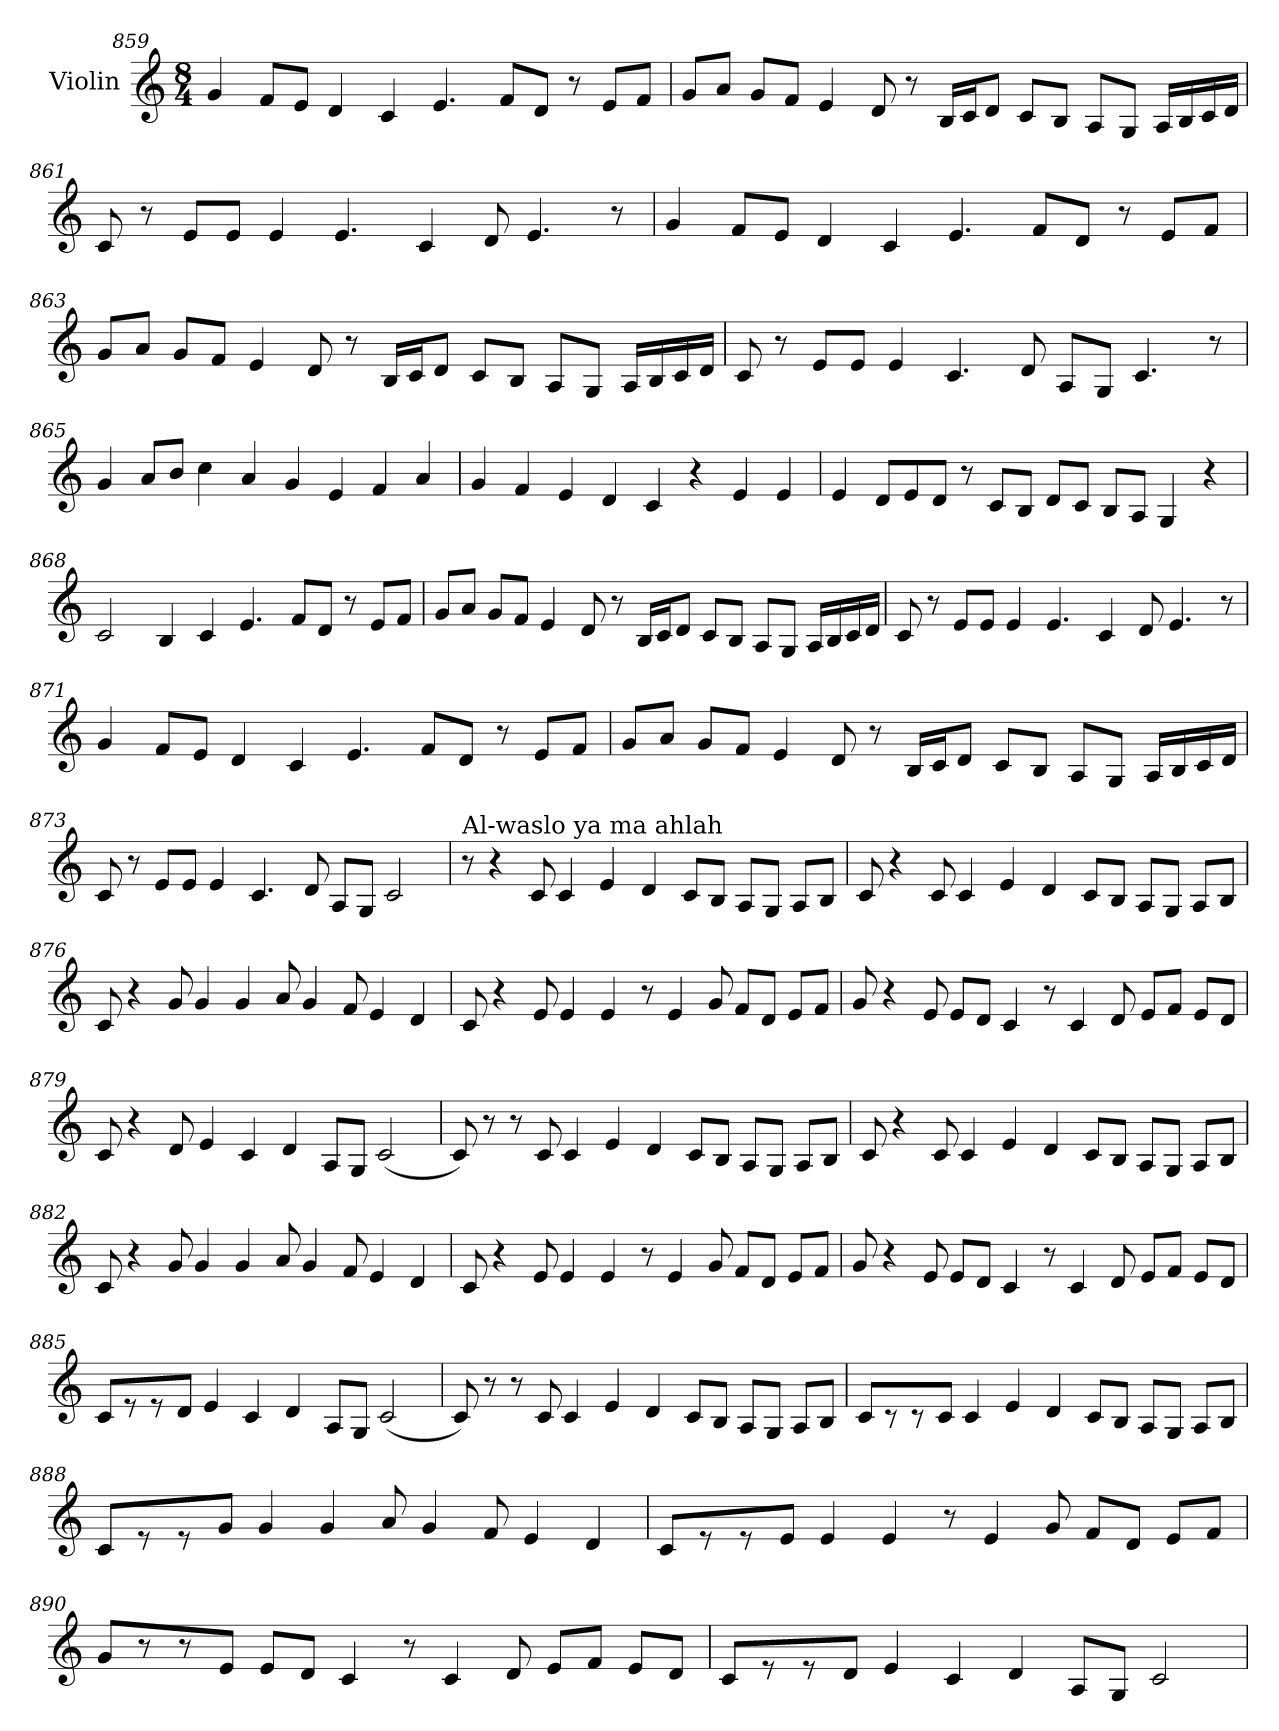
**kern
*part1
*staff1
*I"Violin
*clefG2
*k[]
*M8/4
=859
4g/
8f/L
8e/J
4d/
4c/
4.e/
8f/L
8d/J
8r
8e/L
8f/J
!!LO:LB:g=z
=860
8g/L
8a/J
8g/L
8f/J
4e/
8d/
8r
16B/LL
16c/J
8d/J
8c/L
8B/J
8A/L
8G/J
16A/LL
16B/
16c/
16d/JJ
=861
8c/
8r
8e/L
8e/J
4e/
4.e/
4c/
8d/
4.e/
8r
!!LO:PB:g=z
=862
4g/
8f/L
8e/J
4d/
4c/
4.e/
8f/L
8d/J
8r
8e/L
8f/J
=863
8g/L
8a/J
8g/L
8f/J
4e/
8d/
8r
16B/LL
16c/J
8d/J
8c/L
8B/J
8A/L
8G/J
16A/LL
16B/
16c/
16d/JJ
!!LO:LB:g=z
=864
8c/
8r
8e/L
8e/J
4e/
4.c/
8d/
8A/L
8G/J
4.c/
8r
=865
4g/
8a/L
8b/J
4cc\
4a/
4g/
4e/
4f/
4a/
=866
4g/
4f/
4e/
4d/
4c/
4r
4e/
4e/
!!LO:LB:g=z
=867
4e/
8d/L
8e/
8d/J
8r
8c/L
8B/J
8d/L
8c/J
8B/L
8A/J
4G/
4r
=868
2c/
4B/
4c/
4.e/
8f/L
8d/J
8r
8e/L
8f/J
!!LO:LB:g=z
=869
8g/L
8a/J
8g/L
8f/J
4e/
8d/
8r
16B/LL
16c/J
8d/J
8c/L
8B/J
8A/L
8G/J
16A/LL
16B/
16c/
16d/JJ
=870
8c/
8r
8e/L
8e/J
4e/
4.e/
4c/
8d/
4.e/
8r
!!LO:LB:g=z
=871
4g/
8f/L
8e/J
4d/
4c/
4.e/
8f/L
8d/J
8r
8e/L
8f/J
=872
8g/L
8a/J
8g/L
8f/J
4e/
8d/
8r
16B/LL
16c/J
8d/J
8c/L
8B/J
8A/L
8G/J
16A/LL
16B/
16c/
16d/JJ
!!LO:LB:g=z
=873
8c/
8r
8e/L
8e/J
4e/
4.c/
8d/
8A/L
8G/J
2c/
=874
!LO:TX:a:t=Al-waslo ya ma ahlah
8r
4r
8c/
4c/
4e/
4d/
8c/L
8B/J
8A/L
8G/J
8A/L
8B/J
!!LO:LB:g=z
=875
8c/
4r
8c/
4c/
4e/
4d/
8c/L
8B/J
8A/L
8G/J
8A/L
8B/J
=876
8c/
4r
8g/
4g/
4g/
8a/
4g/
8f/
4e/
4d/
!!LO:LB:g=z
=877
8c/
4r
8e/
4e/
4e/
8r
4e/
8g/
8f/L
8d/J
8e/L
8f/J
=878
8g/
4r
8e/
8e/L
8d/J
4c/
8r
4c/
8d/
8e/L
8f/J
8e/L
8d/J
!!LO:PB:g=z
=879
8c/
4r
8d/
4e/
4c/
4d/
8A/L
8G/J
(<2c/
=880
8c/)
8r
8r
8c/
4c/
4e/
4d/
8c/L
8B/J
8A/L
8G/J
8A/L
8B/J
!!LO:LB:g=z
=881
8c/
4r
8c/
4c/
4e/
4d/
8c/L
8B/J
8A/L
8G/J
8A/L
8B/J
=882
8c/
4r
8g/
4g/
4g/
8a/
4g/
8f/
4e/
4d/
!!LO:LB:g=z
=883
8c/
4r
8e/
4e/
4e/
8r
4e/
8g/
8f/L
8d/J
8e/L
8f/J
=884
8g/
4r
8e/
8e/L
8d/J
4c/
8r
4c/
8d/
8e/L
8f/J
8e/L
8d/J
!!LO:LB:g=z
=885
8c/L
8r
8r
8d/J
4e/
4c/
4d/
8A/L
8G/J
(<2c/
=886
8c/)
8r
8r
8c/
4c/
4e/
4d/
8c/L
8B/J
8A/L
8G/J
8A/L
8B/J
!!LO:LB:g=z
=887
8c/L
8r
8r
8c/J
4c/
4e/
4d/
8c/L
8B/J
8A/L
8G/J
8A/L
8B/J
=888
8c/L
8r
8r
8g/J
4g/
4g/
8a/
4g/
8f/
4e/
4d/
!!LO:LB:g=z
=889
8c/L
8r
8r
8e/J
4e/
4e/
8r
4e/
8g/
8f/L
8d/J
8e/L
8f/J
=890
8g/L
8r
8r
8e/J
8e/L
8d/J
4c/
8r
4c/
8d/
8e/L
8f/J
8e/L
8d/J
!!LO:LB:g=z
=891
8c/L
8r
8r
8d/J
4e/
4c/
4d/
8A/L
8G/J
2c/
=
*-
